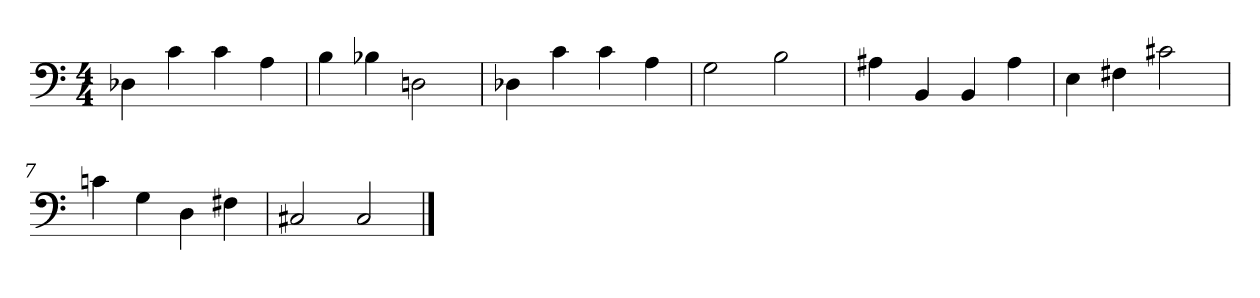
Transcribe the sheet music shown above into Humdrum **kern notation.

**kern
*part1
*staff1
*clefF4
*k[]
*M4/4
=1
4D-X\
4c\
4c\
4A\
=2
4B\
4B-X\
2Dn\
=3
4D-X\
4c\
4c\
4A\
=4
2G\
2B\
=5
4A#X\
4BB/
4BB/
4A#\
=6
4E\
4F#X\
2c#X\
=7
4cn\
4G\
4D\
4F#X\
=8
2C#X/
2C#/
==
*-
